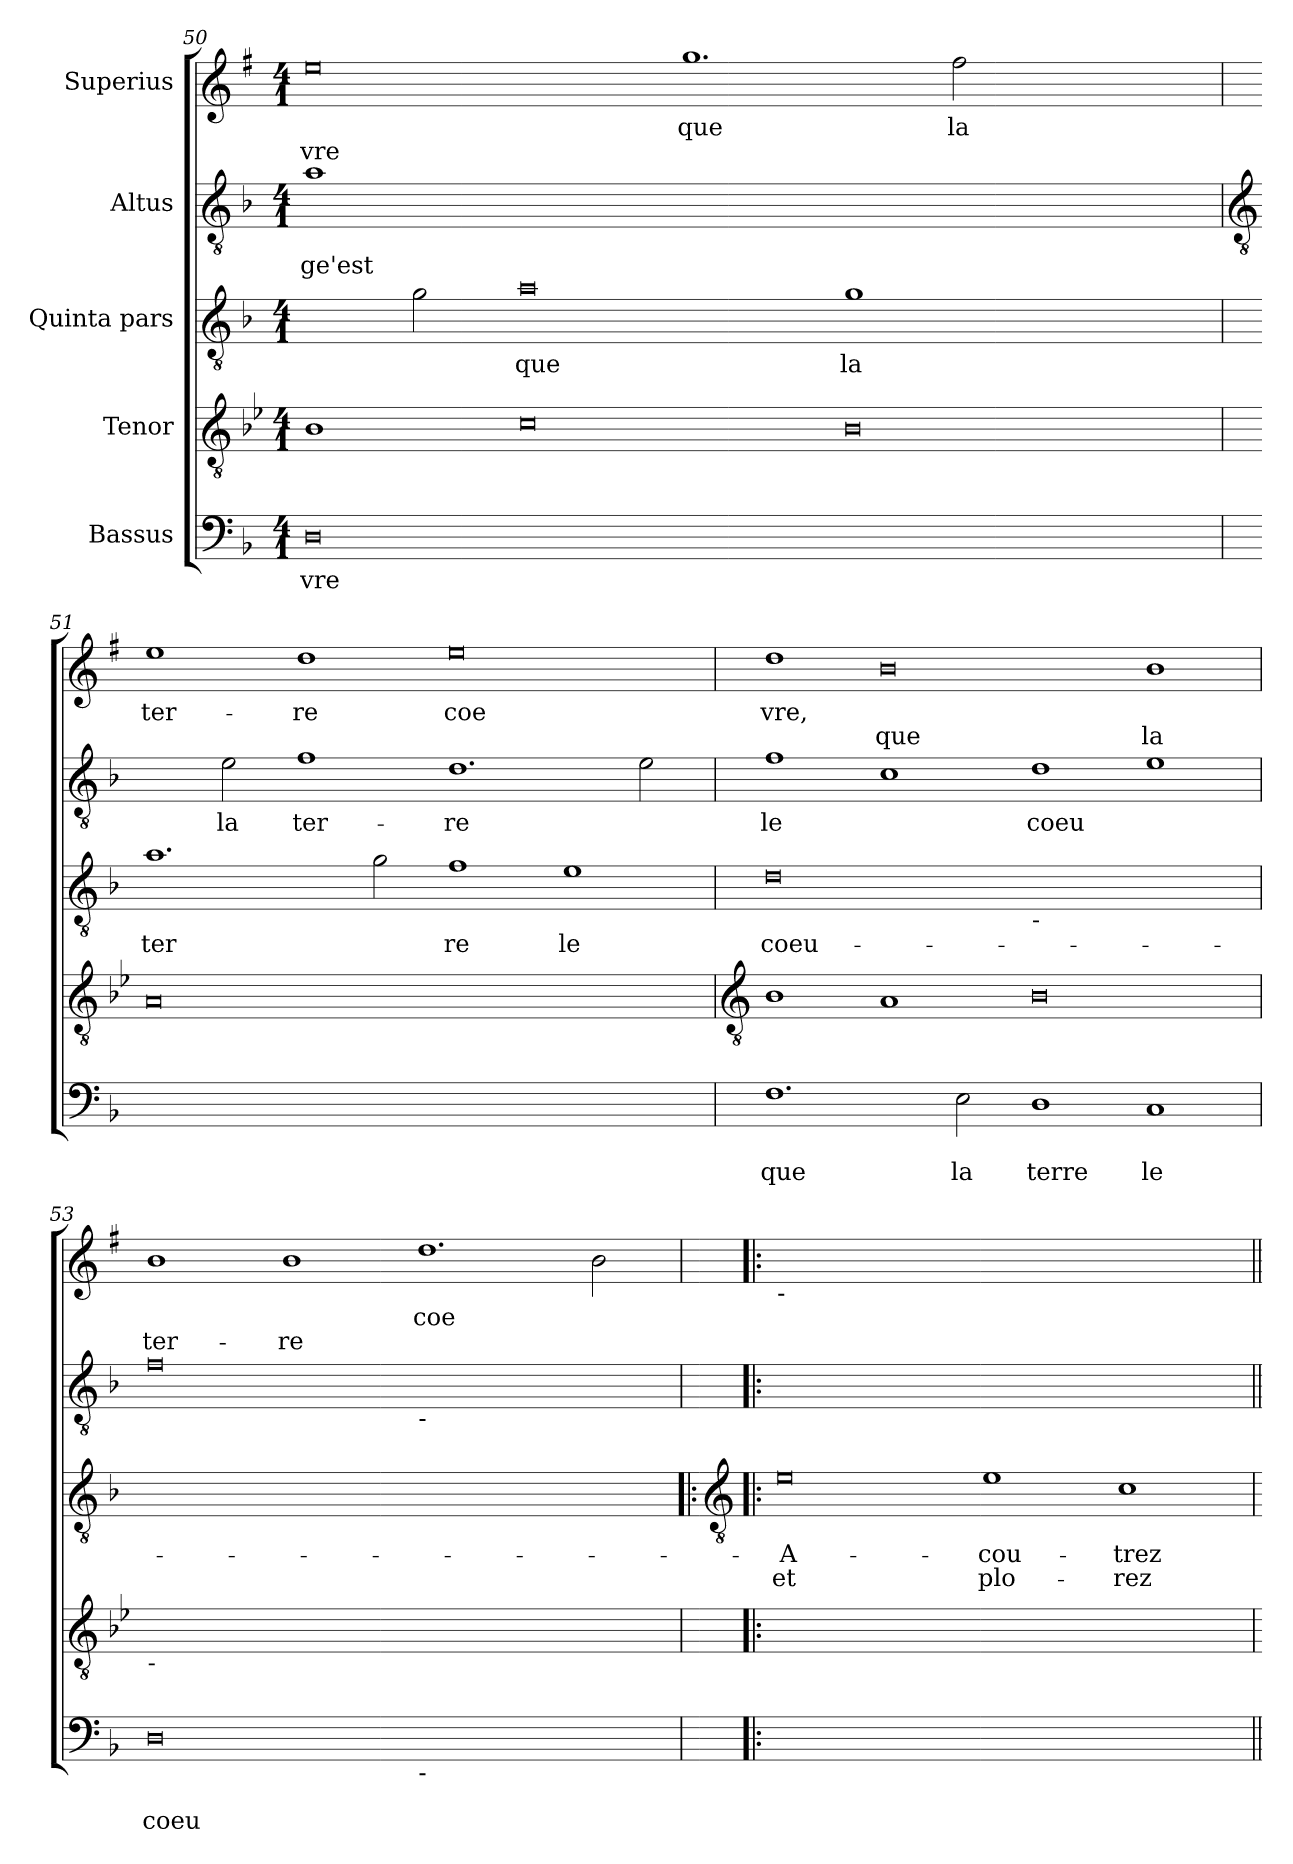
**kern	**text	**text	**kern	**text	**kern	**text	**text	**kern	**text	**kern	**text	**text
*part5	*part5	*part5	*part4	*part4	*part3	*part3	*part3	*part2	*part2	*part1	*part1	*part1
*staff5	*staff5	*staff5	*staff4	*staff4	*staff3	*staff3	*staff3	*staff2	*staff2	*staff1	*staff1	*staff1
*I"Bassus	*	*	*I"Tenor	*	*I"Quinta pars	*	*	*I"Altus	*	*I"Superius	*	*
!!LO:LB:g=z
*clefF4	*	*	*clefGv2	*	*clefGv2	*	*	*clefGv2	*	*clefG2	*	*
*	*	*	*	*	*	*	*	*	*	*ITrd1c2	*	*
*k[b-]	*	*	*k[b-e-]	*	*k[b-]	*	*	*k[b-]	*	*k[b-]	*	*
*F:	*	*	*B-:	*	*F:	*	*	*F:	*	*F:	*	*
*M4/1	*	*	*M4/1	*	*M4/1	*	*	*M4/1	*	*M4/1	*	*
=50	=50	=50	=50	=50	=50	=50	=50	=50	=50	=50	=50	=50
!	!LO:LY:b	!	!	!	!	!	!	!	!LO:LY:b	!	!	!LO:LY:b
0D	vre	.	1B-	.	2fyy]	.	.	1a	ge'est	0dd	.	-vre
.	.	.	.	.	2g	.	.	.	.	.	.	.
!	!	!	!	!	!	!LO:LY:b	!	!	!LO:LY:b	!	!	!
.	.	.	0c	.	0a	que	.	[1dyy	que	.	.	.
!	!	!	!	!	!	!	!	!	!	!	!LO:LY:b	!
0.ryy	.	.	.	.	.	.	.	0.ryy	.	1.ff	que	.
!	!	!	!	!	!	!LO:LY:b	!	!	!	!	!	!
.	.	.	0B-	.	1g	la	.	.	.	.	.	.
!	!	!	!	!	!	!	!	!	!	!	!LO:LY:b	!
.	.	.	.	.	.	.	.	.	.	2ee	la	.
.	.	.	.	.	1ryy	.	.	.	.	1ryy	.	.
!!LO:LB:g=z
=51	=51	=51	=51	=51	=51	=51	=51	=51	=51	=51	=51	=51
*	*	*	*	*	*	*	*	*clefGv2	*	*	*	*
!	!	!	!	!	!	!LO:LY:b	!	!	!	!	!LO:LY:b	!
00ryy	.	.	0A	.	1.a	ter	.	2dyy]	.	1dd	ter-	.
!	!	!	!	!	!	!	!	!	!LO:LY:b	!	!	!
.	.	.	.	.	.	.	.	2e	la	.	.	.
!	!	!	!	!	!	!	!	!	!LO:LY:b	!	!LO:LY:b	!
.	.	.	.	.	.	.	.	1f	ter-	1cc	-re	.
.	.	.	.	.	2g	.	.	.	.	.	.	.
!	!	!	!	!	!	!LO:LY:b	!	!	!LO:LY:b	!	!LO:LY:b	!
.	.	.	0ryy	.	1f	re	.	1.d	-re	0dd	coe	.
!	!	!	!	!	!	!LO:LY:b	!	!	!	!	!	!
.	.	.	.	.	1e	le	.	.	.	.	.	.
.	.	.	.	.	.	.	.	2e	.	.	.	.
!!LO:LB:g=z
=52	=52	=52	=52	=52	=52	=52	=52	=52	=52	=52	=52	=52
*	*	*	*clefGv2	*	*	*	*	*	*	*	*	*
!	!	!LO:LY:b	!	!	!	!LO:LY:b	!	!	!LO:LY:b	!	!LO:LY:b	!
1.F	.	que	1B-	.	0d	coeu-	.	1f	le	1cc	vre,	.
!	!	!	!	!	!	!	!	!	!	!	!	!LO:LY:b
.	.	.	1A	.	.	.	.	1c	.	0a	.	que
!	!	!LO:LY:b	!	!	!	!	!	!	!	!	!	!
2E	.	la	.	.	.	.	.	.	.	.	.	.
!	!	!	!	!	!LO:TX:b:t=-	!	!	!	!	!	!	!
!	!	!LO:LY:b	!	!	!	!LO:LY:b	!	!	!LO:LY:b	!	!	!
1D	.	terre	0B-	.	[0c;<yy	-vre.	.	1d	coeu	.	.	.
!	!	!LO:LY:b	!	!	!	!	!	!	!	!	!	!LO:LY:b
1C	.	le	.	.	.	.	.	1e	.	1a	.	la
=53	=53	=53	=53	=53	=53	=53	=53	=53	=53	=53	=53	=53
!	!	!	!LO:TX:b:t=-	!	!	!	!	!	!	!	!	!
!	!	!LO:LY:b	!	!LO:LY:b	!	!	!	!	!	!	!	!LO:LY:b
0D	.	coeu	[0A;<yy	is.	0cyy_	.	.	0f	.	1a	.	ter-
!	!	!	!	!	!	!	!	!	!	!	!	!LO:LY:b
.	.	.	.	.	.	.	.	.	.	1a	.	-re
!	!	!	!	!	!	!	!	!LO:TX:b:t=-	!	!	!	!
!LO:TX:b:t=-	!	!	!	!	!	!	!	!	!	!	!	!
!	!	!LO:LY:b	!	!	!	!	!	!	!LO:LY:b	!	!LO:LY:b	!
[0AA;<yy	.	vre.	0Ayy_	.	0cyy]	.	.	[0e;<yy	vre.	1.cc	coe	.
.	.	.	.	.	.	.	.	.	.	2a	.	.
!!LO:LB:g=z
=54	=54	=54	=54	=54	=54!|:	=54	=54	=54	=54	=54	=54	=54
*	*	*	*	*	*clefGv2	*	*	*	*	*	*	*
!	!	!	!	!	!	!	!	!	!	!LO:TX:b:t=-	!	!
!	!	!	!	!	!	!LO:LY:b	!LO:LY:b	!	!	!	!LO:LY:b	!
0AAyy_	.	.	0Ayy_	.	0e	A-	-et	0eyy_	.	[0a;<yy	vre.	.
!	!	!	!	!	!	!LO:LY:b	!LO:LY:b	!	!	!	!	!
0AAyy]	.	.	0Ayy_	.	1e	cou-	-plo-	0eyy]	.	0ayy]	.	.
!	!	!	!	!	!	!LO:LY:b	!LO:LY:b	!	!	!	!	!
.	.	.	.	.	1c	-trez	rez	.	.	.	.	.
=||	=||	=||	=	=||	=	=||	=||	=||	=||	=||	=||	=||
*-	*-	*-	*-	*-	*-	*-	*-	*-	*-	*-	*-	*-
